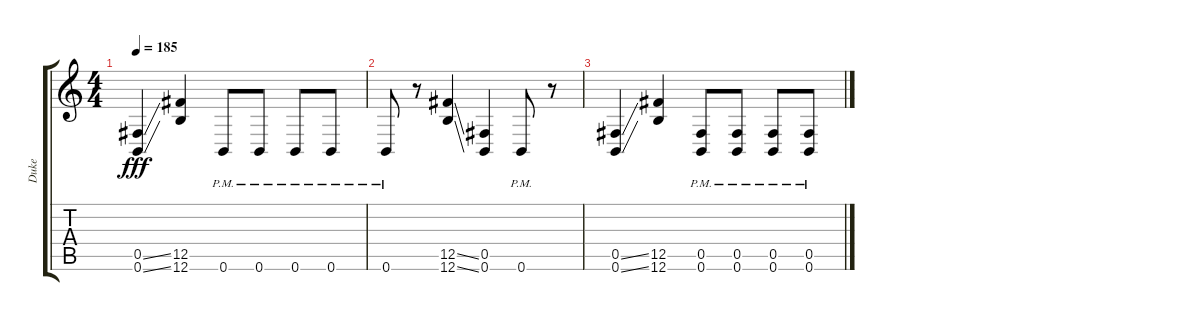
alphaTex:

\track ("Duke" "Duke") {instrument distortionguitar}
\staff {score tabs}
\tuning (Db4 Ab3 E3 B2 Gb2 B1) {hide}
\ts (4 4)
\tempo 185
\clef g2
\ks c
(0.5{ss} 0.6{ss}).4{dy fff} (12.5 12.6).4 0.6{pm}.8 0.6{pm}.8 0.6{pm}.8 0.6{pm}.8 |
0.6{pm}.8 r.8 (12.5{ss} 12.6{ss}).4 (0.5 0.6).4 0.6{pm}.8 r.8 |
(0.5{ss} 0.6{ss}).4 (12.5 12.6).4 (0.5{pm} 0.6{pm}).8 (0.5{pm} 0.6{pm}).8 (0.5{pm} 0.6{pm}).8 (0.5{pm} 0.6).8
